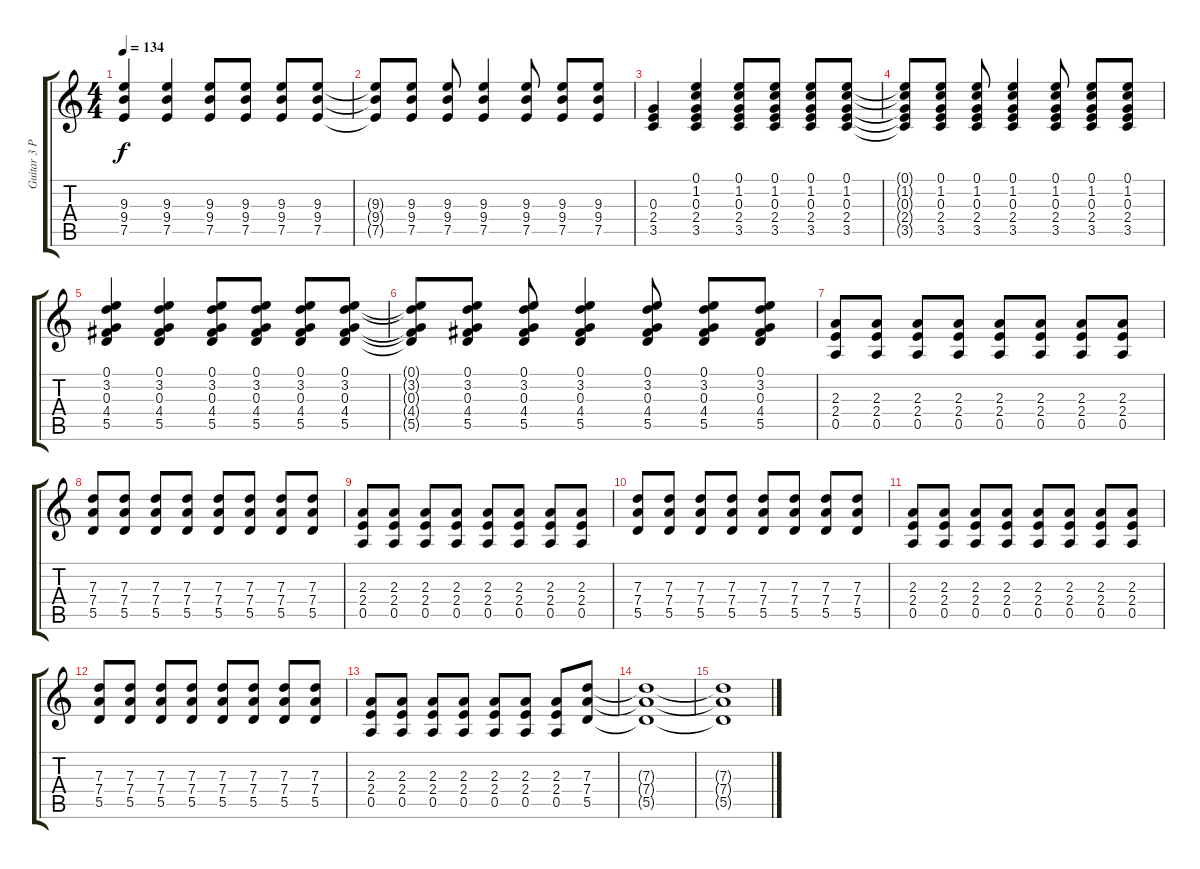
\track ("Guitar 3 Pat" "Guitar 3 P") {instrument distortionguitar}
\staff {score tabs}
\tuning (E4 B3 G3 D3 A2 E2) {hide}
\ts (4 4)
\tempo 134
\clef g2
\ks c
(9.3 9.4 7.5).4{dy f} (9.3 9.4 7.5).4 (9.3 9.4 7.5).8 (9.3 9.4 7.5).8 (9.3 9.4 7.5).8 (9.3 9.4 7.5).8 |
(9.3{t} 9.4{t} 7.5{t}).8 (9.3 9.4 7.5).8 (9.3 9.4 7.5).8 (9.3 9.4 7.5).4 (9.3 9.4 7.5).8 (9.3 9.4 7.5).8 (9.3 9.4 7.5).8 |
(0.3 2.4 3.5).4 (0.1 1.2 0.3 2.4 3.5).4 (0.1 1.2 0.3 2.4 3.5).8 (0.1 1.2 0.3 2.4 3.5).8 (0.1 1.2 0.3 2.4 3.5).8 (0.1 1.2 0.3 2.4 3.5).8 |
(0.1{t} 1.2{t} 0.3{t} 2.4{t} 3.5{t}).8 (0.1 1.2 0.3 2.4 3.5).8 (0.1 1.2 0.3 2.4 3.5).8 (0.1 1.2 0.3 2.4 3.5).4 (0.1 1.2 0.3 2.4 3.5).8 (0.1 1.2 0.3 2.4 3.5).8 (0.1 1.2 0.3 2.4 3.5).8 |
(0.1 3.2 0.3 4.4 5.5).4 (0.1 3.2 0.3 4.4 5.5).4 (0.1 3.2 0.3 4.4 5.5).8 (0.1 3.2 0.3 4.4 5.5).8 (0.1 3.2 0.3 4.4 5.5).8 (0.1 3.2 0.3 4.4 5.5).8 |
(0.1{t} 3.2{t} 0.3{t} 4.4{t} 5.5{t}).8 (0.1 3.2 0.3 4.4 5.5).8 (0.1 3.2 0.3 4.4 5.5).8 (0.1 3.2 0.3 4.4 5.5).4 (0.1 3.2 0.3 4.4 5.5).8 (0.1 3.2 0.3 4.4 5.5).8 (0.1 3.2 0.3 4.4 5.5).8 |
(2.3 2.4 0.5).8 (2.3 2.4 0.5).8 (2.3 2.4 0.5).8 (2.3 2.4 0.5).8 (2.3 2.4 0.5).8 (2.3 2.4 0.5).8 (2.3 2.4 0.5).8 (2.3 2.4 0.5).8 |
(7.3 7.4 5.5).8 (7.3 7.4 5.5).8 (7.3 7.4 5.5).8 (7.3 7.4 5.5).8 (7.3 7.4 5.5).8 (7.3 7.4 5.5).8 (7.3 7.4 5.5).8 (7.3 7.4 5.5).8 |
(2.3 2.4 0.5).8 (2.3 2.4 0.5).8 (2.3 2.4 0.5).8 (2.3 2.4 0.5).8 (2.3 2.4 0.5).8 (2.3 2.4 0.5).8 (2.3 2.4 0.5).8 (2.3 2.4 0.5).8 |
(7.3 7.4 5.5).8 (7.3 7.4 5.5).8 (7.3 7.4 5.5).8 (7.3 7.4 5.5).8 (7.3 7.4 5.5).8 (7.3 7.4 5.5).8 (7.3 7.4 5.5).8 (7.3 7.4 5.5).8 |
(2.3 2.4 0.5).8 (2.3 2.4 0.5).8 (2.3 2.4 0.5).8 (2.3 2.4 0.5).8 (2.3 2.4 0.5).8 (2.3 2.4 0.5).8 (2.3 2.4 0.5).8 (2.3 2.4 0.5).8 |
(7.3 7.4 5.5).8 (7.3 7.4 5.5).8 (7.3 7.4 5.5).8 (7.3 7.4 5.5).8 (7.3 7.4 5.5).8 (7.3 7.4 5.5).8 (7.3 7.4 5.5).8 (7.3 7.4 5.5).8 |
(2.3 2.4 0.5).8 (2.3 2.4 0.5).8 (2.3 2.4 0.5).8 (2.3 2.4 0.5).8 (2.3 2.4 0.5).8 (2.3 2.4 0.5).8 (2.3 2.4 0.5).8 (7.3 7.4 5.5).8 |
(7.3{t} 7.4{t} 5.5{t}).1{volume 3} |
(7.3{t} 7.4{t} 5.5{t}).1
